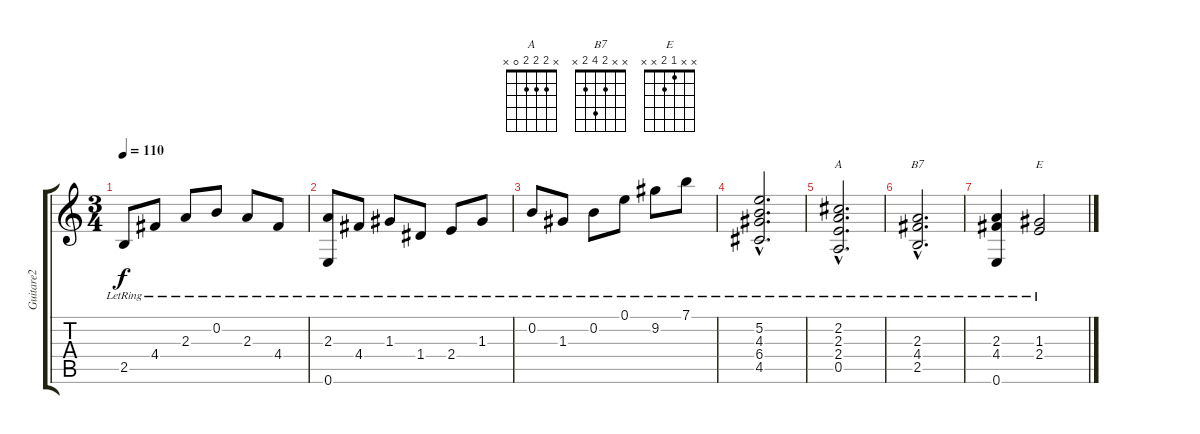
\track ("Guitare2" "Guitare2") {instrument acousticguitarnylon}
\staff {score tabs}
\tuning (E4 B3 G3 D3 A2 E2) {hide}
\chord ("A" x 2 2 2 0 x)
\chord ("B7" x x 2 4 2 x)
\chord ("E" x x 1 2 x x)
\ts (3 4)
\tempo 110
\clef g2
\ks c
2.5{lr}.8{dy f} 4.4{lr}.8 2.3{lr}.8 0.2{lr}.8 2.3{lr}.8 4.4{lr}.8 |
(2.3{lr} 0.6{lr}).8 4.4{lr}.8 1.3{lr}.8 1.4{lr}.8 2.4{lr}.8 1.3{lr}.8 |
0.2{lr}.8 1.3{lr}.8 0.2{lr}.8 0.1{lr}.8 9.2{lr}.8 7.1{lr}.8 |
(5.2{hac lr} 4.3{hac lr} 6.4{hac lr} 4.5{hac lr}).2{d} |
(2.2{hac lr} 2.3{hac lr} 2.4{hac lr} 0.5{hac lr}).2{d ch "A"} |
(2.3{hac lr} 4.4{hac lr} 2.5{hac lr}).2{d ch "B7"} |
(2.3{lr} 4.4{lr} 0.6{lr}).4 (1.3{lr} 2.4{lr}).2{ch "E"}
